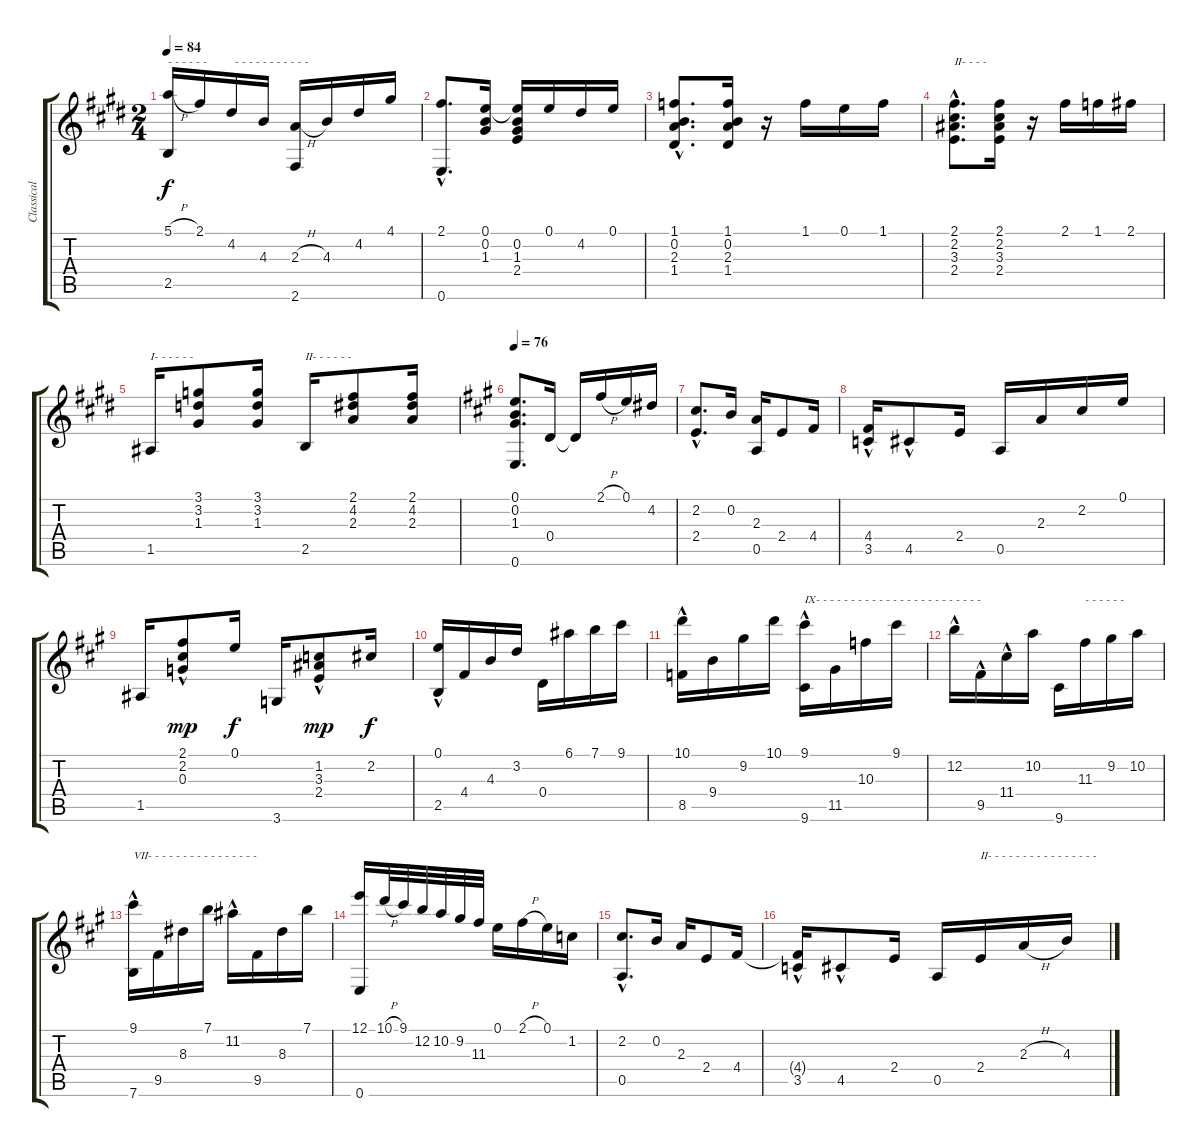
\track ("Classical guitar" "Classical ") {instrument acousticguitarnylon}
\staff {score tabs}
\tuning (E4 B3 G3 D3 A2 E2) {hide}
\ts (2 4)
\tempo 84
\clef g2
\ks e
(5.1{h} 2.5).16{txt "- - - - - -" dy f} 2.1.16 4.2.16{txt " - - - - - - - - - - -"} 4.3.16 (2.3{h} 2.6).16 4.3.16 4.2.16 4.1.16 |
(2.1{hac} 0.6).8{d} (0.1 0.2 1.3).16 (0.1{t} 0.2 1.3 2.4).16 0.1.16 4.2.16 0.1.16 |
(1.1{hac} 0.2{hac} 2.3{hac} 1.4{hac}).8{d} (1.1 0.2 2.3 1.4).16 r.16 1.1.16 0.1.16 1.1.16 |
(2.1{hac} 2.2{hac} 3.3{hac} 2.4{hac}).8{d txt "II- - - - "} (2.1 2.2 3.3 2.4).16 r.16 2.1.16 1.1.16 2.1.16 |
1.5.16{txt "I- - - - - -"} (3.1 3.2 1.3).8 (3.1 3.2 1.3).16 2.5.16{txt "II- - - - - -"} (2.1 4.2 2.3).8 (2.1 4.2 2.3).16 |
\tempo 76
\ks a
(0.1 0.2 1.3 0.6).8{d} 0.4.16 0.4{t}.16 2.1{h}.16 0.1.16 4.2.16 |
(2.2{hac} 2.4).8{d} 0.2.16 (2.3 0.5).16 2.4.8 4.4.16 |
(4.4{hac} 3.5).16 4.5{hac}.8 2.4.16 0.5.16 2.3.16 2.2.16 0.1.16 |
1.5.16 (2.1 2.2{hac} 0.3{hac}).8{dy mp} 0.1.16{dy f} 3.6.16 (1.2 3.3{hac} 2.4{hac}).8{dy mp} 2.2.16{dy f} |
(0.1{hac} 2.5).16 4.4.16 4.3.16 3.2.16 0.4.16 6.1.16 7.1.16 9.1.16 |
(10.1{hac} 8.5).16 9.4.16 9.2.16 10.1.16 (9.1{hac} 9.6).16{txt "IX- - - - - - - - - - - - - - - - - - - - - - - - "} 11.5.16 10.3.16 9.1.16 |
12.2{hac}.16 9.5{hac}.16 11.4{hac}.16 10.2.16 9.6.16 11.3.16{txt "- - - - - -"} 9.2.16 10.2.16 |
(9.1{hac} 7.6).16{txt "VII- - - - - - - - - - - - - - - -"} 9.5.16 8.3.16 7.1.16 11.2{hac}.16 9.5.16 8.3.16 7.1.16 |
(12.1 0.6).16 10.1{h}.32 9.1.32 12.2.32 10.2.32 9.2.32 11.3.32 0.1.16 2.1{h}.16 0.1.16 1.2.16 |
(2.2{hac} 0.5).8{d} 0.2.16 2.3.16 2.4.8 4.4.16 |
(4.4{hac t} 3.5).16 4.5{hac}.8 2.4.16 0.5.16 2.4.16{txt "II- - - - - - - - - - - - - - - -"} 2.3{h}.16 4.3.16
